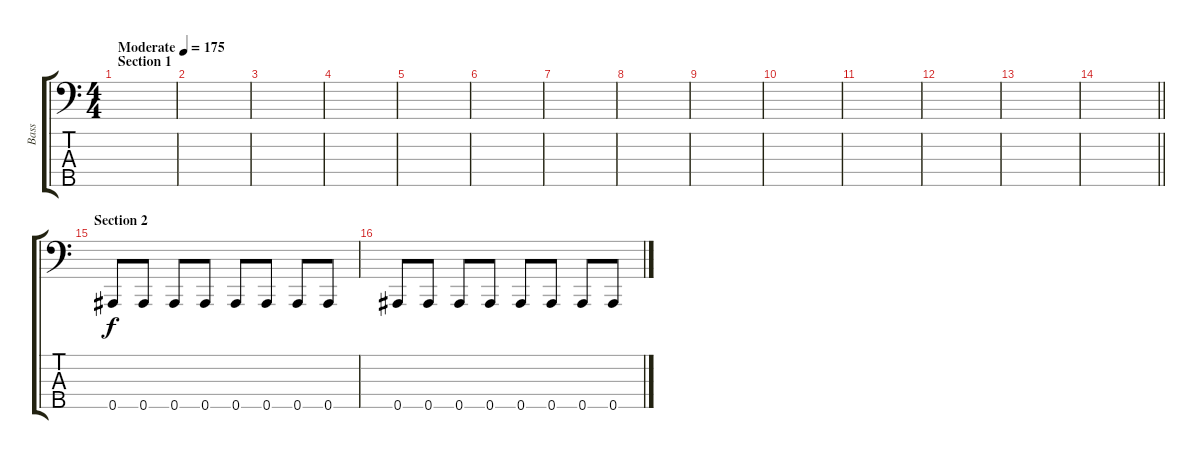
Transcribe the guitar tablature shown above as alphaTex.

\track ("Bass" "Bass") {instrument electricbassfinger}
\staff {score tabs}
\tuning (Gb2 Db2 Ab1 Eb1 Bb0) {hide}
\ts (4 4)
\section ("" "Section 1")
\tempo (175 "Moderate")
\clef f4
\ks c
|
|
|
|
|
|
|
|
|
|
|
|
|
\barLineRight lightlight
|
\section ("" "Section 2")
0.5.8 0.5.8 0.5.8 0.5.8 0.5.8 0.5.8 0.5.8 0.5.8 |
0.5.8 0.5.8 0.5.8 0.5.8 0.5.8 0.5.8 0.5.8 0.5.8
